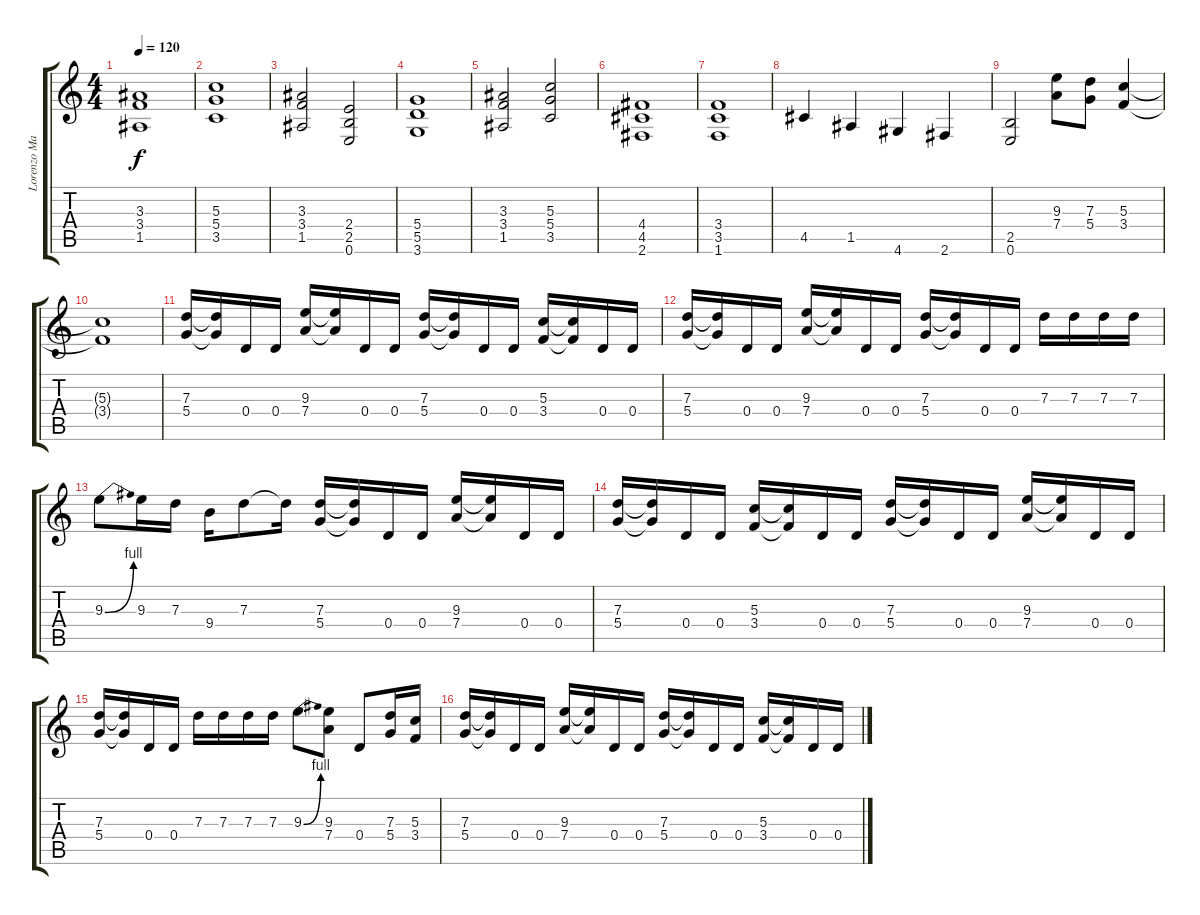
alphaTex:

\track ("Lorenzo Marcelloni" "Lorenzo Ma") {instrument distortionguitar}
\staff {score tabs}
\tuning (E4 B3 G3 D3 A2 E2) {hide}
\ts (4 4)
\tempo 120
\clef g2
\ks c
(3.3 3.4 1.5).1{dy f} |
(5.3 5.4 3.5).1 |
(3.3 3.4 1.5).2 (2.4 2.5 0.6).2 |
(5.4 5.5 3.6).1 |
(3.3 3.4 1.5).2 (5.3 5.4 3.5).2 |
(4.4 4.5 2.6).1 |
(3.4 3.5 1.6).1 |
4.5.4 1.5.4 4.6.4 2.6.4 |
(2.5 0.6).2 (9.3 7.4).8 (7.3 5.4).8 (5.3 3.4).4 |
(5.3{t} 3.4{t}).1 |
(7.3 5.4).16 (7.3{t} 5.4{t}).16 0.4.16 0.4.16 (9.3 7.4).16 (9.3{t} 7.4{t}).16 0.4.16 0.4.16 (7.3 5.4).16 (7.3{t} 5.4{t}).16 0.4.16 0.4.16 (5.3 3.4).16 (5.3{t} 3.4{t}).16 0.4.16 0.4.16 |
(7.3 5.4).16 (7.3{t} 5.4{t}).16 0.4.16 0.4.16 (9.3 7.4).16 (9.3{t} 7.4{t}).16 0.4.16 0.4.16 (7.3 5.4).16 (7.3{t} 5.4{t}).16 0.4.16 0.4.16 7.3.16 7.3.16 7.3.16 7.3.16 |
9.3{be (bend 0 0 60 4)}.8 9.3.16 7.3.16 9.4.16 7.3.8 7.3{t}.16 (7.3 5.4).16 (7.3{t} 5.4{t}).16 0.4.16 0.4.16 (9.3 7.4).16 (9.3{t} 7.4{t}).16 0.4.16 0.4.16 |
(7.3 5.4).16 (7.3{t} 5.4{t}).16 0.4.16 0.4.16 (5.3 3.4).16 (5.3{t} 3.4{t}).16 0.4.16 0.4.16 (7.3 5.4).16 (7.3{t} 5.4{t}).16 0.4.16 0.4.16 (9.3 7.4).16 (9.3{t} 7.4{t}).16 0.4.16 0.4.16 |
(7.3 5.4).16 (7.3{t} 5.4{t}).16 0.4.16 0.4.16 7.3.16 7.3.16 7.3.16 7.3.16 9.3{be (bend 0 0 60 4)}.8 (9.3 7.4).8 0.4.8 (7.3 5.4).16 (5.3 3.4).16 |
(7.3 5.4).16 (7.3{t} 5.4{t}).16 0.4.16 0.4.16 (9.3 7.4).16 (9.3{t} 7.4{t}).16 0.4.16 0.4.16 (7.3 5.4).16 (7.3{t} 5.4{t}).16 0.4.16 0.4.16 (5.3 3.4).16 (5.3{t} 3.4{t}).16 0.4.16 0.4.16
